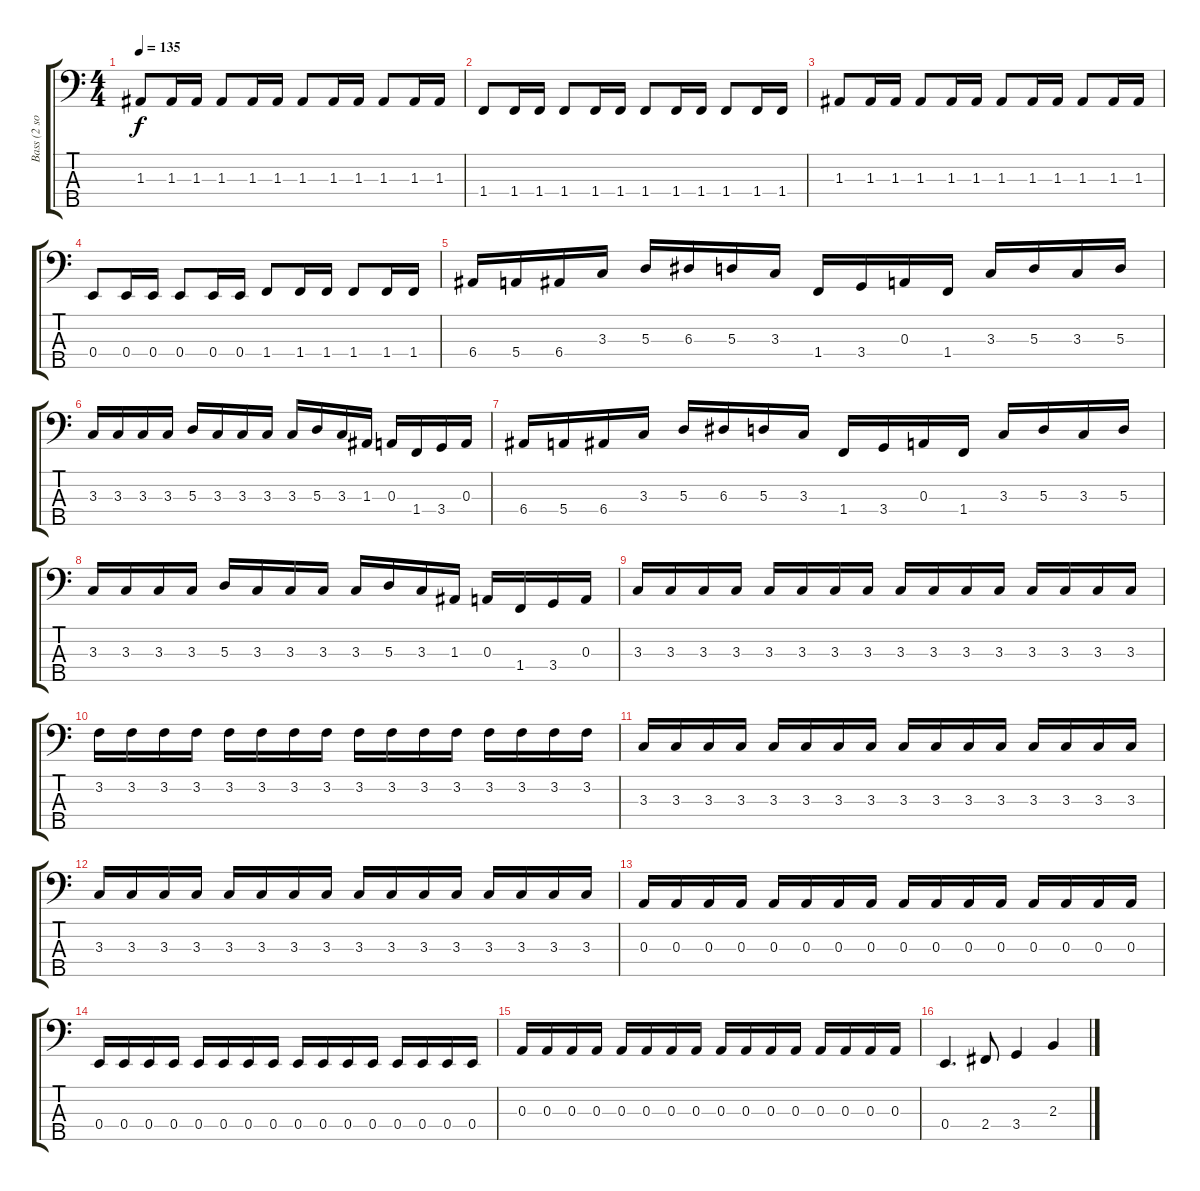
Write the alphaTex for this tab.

\track ("Bass (2 solos :D)" "Bass (2 so") {instrument electricbassfinger}
\staff {score tabs}
\tuning (G2 D2 A1 E1 B0) {hide}
\ts (4 4)
\tempo 135
\clef f4
\ks c
1.3.8{dy f} 1.3.16 1.3.16 1.3.8 1.3.16 1.3.16 1.3.8 1.3.16 1.3.16 1.3.8 1.3.16 1.3.16 |
1.4.8 1.4.16 1.4.16 1.4.8 1.4.16 1.4.16 1.4.8 1.4.16 1.4.16 1.4.8 1.4.16 1.4.16 |
1.3.8 1.3.16 1.3.16 1.3.8 1.3.16 1.3.16 1.3.8 1.3.16 1.3.16 1.3.8 1.3.16 1.3.16 |
0.4.8 0.4.16 0.4.16 0.4.8 0.4.16 0.4.16 1.4.8 1.4.16 1.4.16 1.4.8 1.4.16 1.4.16 |
6.4.16 5.4.16 6.4.16 3.3.16 5.3.16 6.3.16 5.3.16 3.3.16 1.4.16 3.4.16 0.3.16 1.4.16 3.3.16 5.3.16 3.3.16 5.3.16 |
3.3.16 3.3.16 3.3.16 3.3.16 5.3.16 3.3.16 3.3.16 3.3.16 3.3.16 5.3.16 3.3.16 1.3.16 0.3.16 1.4.16 3.4.16 0.3.16 |
6.4.16 5.4.16 6.4.16 3.3.16 5.3.16 6.3.16 5.3.16 3.3.16 1.4.16 3.4.16 0.3.16 1.4.16 3.3.16 5.3.16 3.3.16 5.3.16 |
3.3.16 3.3.16 3.3.16 3.3.16 5.3.16 3.3.16 3.3.16 3.3.16 3.3.16 5.3.16 3.3.16 1.3.16 0.3.16 1.4.16 3.4.16 0.3.16 |
3.3.16 3.3.16 3.3.16 3.3.16 3.3.16 3.3.16 3.3.16 3.3.16 3.3.16 3.3.16 3.3.16 3.3.16 3.3.16 3.3.16 3.3.16 3.3.16 |
3.2.16 3.2.16 3.2.16 3.2.16 3.2.16 3.2.16 3.2.16 3.2.16 3.2.16 3.2.16 3.2.16 3.2.16 3.2.16 3.2.16 3.2.16 3.2.16 |
3.3.16 3.3.16 3.3.16 3.3.16 3.3.16 3.3.16 3.3.16 3.3.16 3.3.16 3.3.16 3.3.16 3.3.16 3.3.16 3.3.16 3.3.16 3.3.16 |
3.3.16 3.3.16 3.3.16 3.3.16 3.3.16 3.3.16 3.3.16 3.3.16 3.3.16 3.3.16 3.3.16 3.3.16 3.3.16 3.3.16 3.3.16 3.3.16 |
0.3.16 0.3.16 0.3.16 0.3.16 0.3.16 0.3.16 0.3.16 0.3.16 0.3.16 0.3.16 0.3.16 0.3.16 0.3.16 0.3.16 0.3.16 0.3.16 |
0.4.16 0.4.16 0.4.16 0.4.16 0.4.16 0.4.16 0.4.16 0.4.16 0.4.16 0.4.16 0.4.16 0.4.16 0.4.16 0.4.16 0.4.16 0.4.16 |
0.3.16 0.3.16 0.3.16 0.3.16 0.3.16 0.3.16 0.3.16 0.3.16 0.3.16 0.3.16 0.3.16 0.3.16 0.3.16 0.3.16 0.3.16 0.3.16 |
0.4.4{d} 2.4.8 3.4.4 2.3.4
